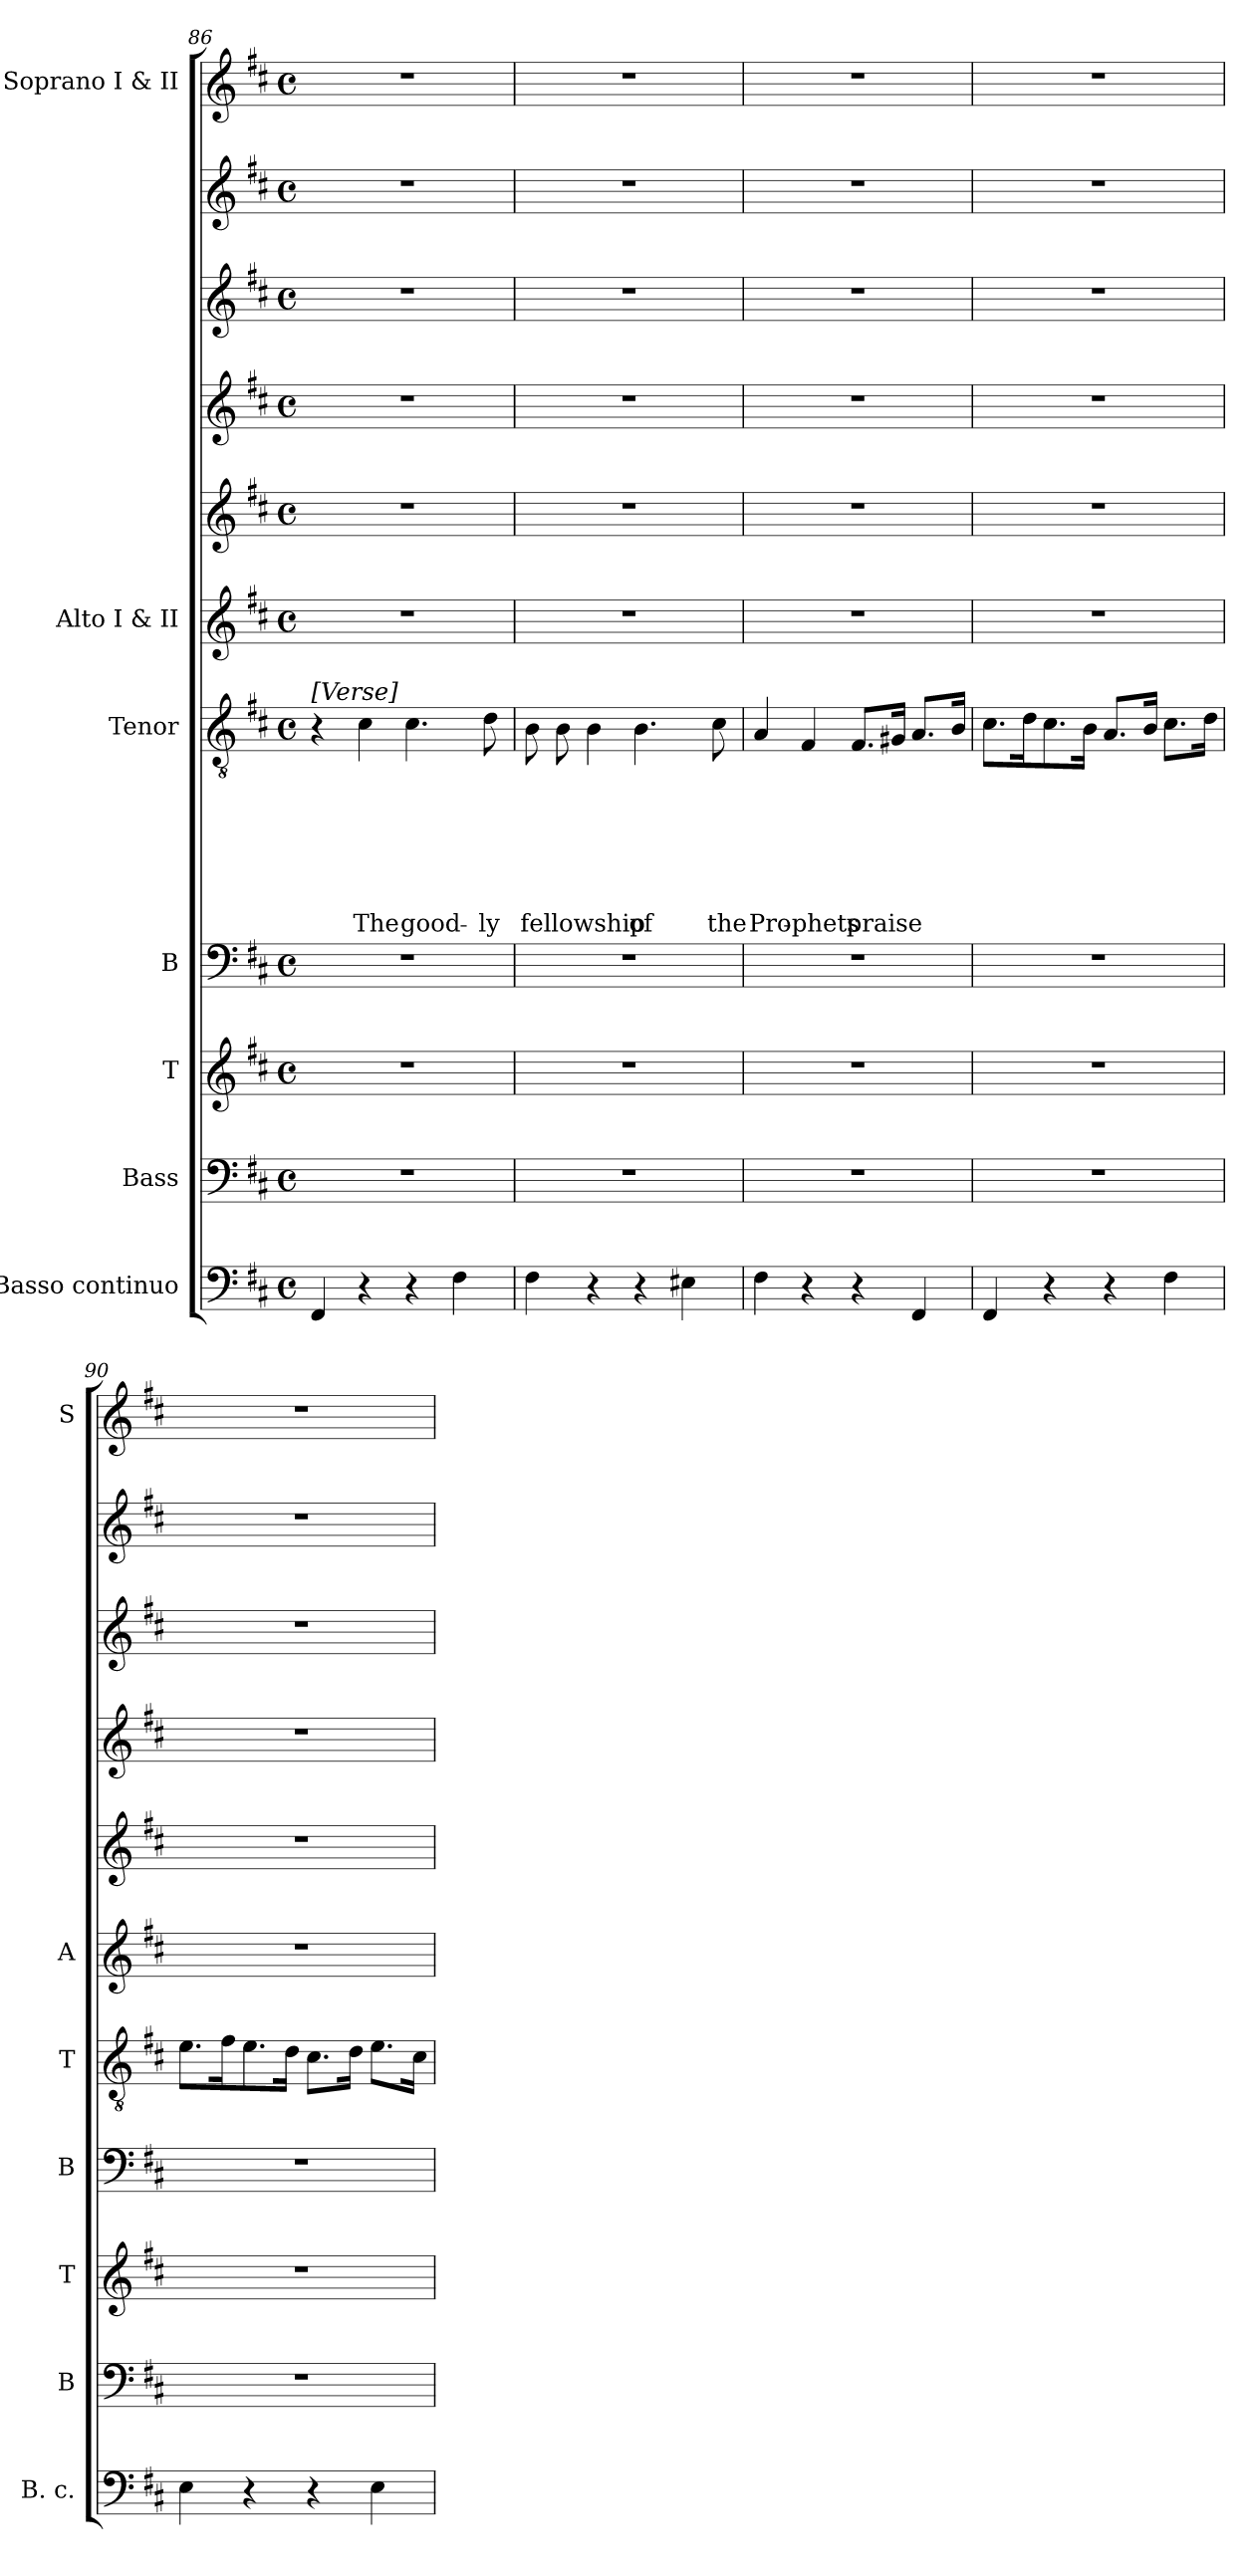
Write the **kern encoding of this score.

**kern	**kern	**kern	**kern	**kern	**text	**text	**text	**text	**text	**text	**text	**kern	**kern	**kern	**kern	**kern	**kern
*part11	*part10	*part9	*part8	*part7	*part7	*part7	*part7	*part7	*part7	*part7	*part7	*part6	*part5	*part4	*part3	*part2	*part1
*staff11	*staff10	*staff9	*staff8	*staff7	*staff7	*staff7	*staff7	*staff7	*staff7	*staff7	*staff7	*staff6	*staff5	*staff4	*staff3	*staff2	*staff1
*I"Basso continuo	*I"Bass	*I"T	*I"B	*I"Tenor	*	*	*	*	*	*	*	*I"Alto I & II	*	*	*	*	*I"Soprano I & II
*I'B. c.	*I'B	*I'T	*I'B	*I'T	*	*	*	*	*	*	*	*I'A	*	*	*	*	*I'S
*clefF4	*clefF4	*clefG2	*clefF4	*clefGv2	*	*	*	*	*	*	*	*clefG2	*clefG2	*clefG2	*clefG2	*clefG2	*clefG2
*ITrd7c12	*	*	*	*	*	*	*	*	*	*	*	*	*	*	*	*	*
*k[f#c#]	*k[f#c#]	*k[f#c#]	*k[f#c#]	*k[f#c#]	*	*	*	*	*	*	*	*k[f#c#]	*k[f#c#]	*k[f#c#]	*k[f#c#]	*k[f#c#]	*k[f#c#]
*D:	*D:	*D:	*D:	*D:	*	*	*	*	*	*	*	*D:	*D:	*D:	*D:	*D:	*D:
*M4/4	*M4/4	*M4/4	*M4/4	*M4/4	*	*	*	*	*	*	*	*M4/4	*M4/4	*M4/4	*M4/4	*M4/4	*M4/4
*met(c)	*met(c)	*met(c)	*met(c)	*met(c)	*	*	*	*	*	*	*	*met(c)	*met(c)	*met(c)	*met(c)	*met(c)	*met(c)
=86	=86	=86	=86	=86	=86	=86	=86	=86	=86	=86	=86	=86	=86	=86	=86	=86	=86
!	!	!	!	!LO:TX:a:t=[Verse]	!	!	!	!	!	!	!	!	!	!	!	!	!
4FFF#/	1r	1r	1r	4r	.	.	.	.	.	.	.	1r	1r	1r	1r	1r	1r
!	!	!	!	!	!	!	!	!	!	!	!LO:LY:b	!	!	!	!	!	!
4r	.	.	.	4c#\	.	.	.	.	.	.	The	.	.	.	.	.	.
!	!	!	!	!	!	!	!	!	!	!	!LO:LY:b	!	!	!	!	!	!
4r	.	.	.	4.c#\	.	.	.	.	.	.	good-	.	.	.	.	.	.
4FF#\	.	.	.	.	.	.	.	.	.	.	.	.	.	.	.	.	.
!	!	!	!	!	!	!	!	!	!	!	!LO:LY:b	!	!	!	!	!	!
.	.	.	.	8d\	.	.	.	.	.	.	-ly	.	.	.	.	.	.
=87	=87	=87	=87	=87	=87	=87	=87	=87	=87	=87	=87	=87	=87	=87	=87	=87	=87
!	!	!	!	!	!	!	!	!	!	!	!LO:LY:b	!	!	!	!	!	!
4FF#\	1r	1r	1r	8B\	.	.	.	.	.	.	fel	1r	1r	1r	1r	1r	1r
!	!	!	!	!	!	!	!	!	!	!	!LO:LY:b	!	!	!	!	!	!
.	.	.	.	8B\	.	.	.	.	.	.	lowship	.	.	.	.	.	.
4r	.	.	.	4B\	.	.	.	.	.	.	.	.	.	.	.	.	.
!	!	!	!	!	!	!	!	!	!	!	!LO:LY:b	!	!	!	!	!	!
4r	.	.	.	4.B\	.	.	.	.	.	.	of	.	.	.	.	.	.
4EE#X\	.	.	.	.	.	.	.	.	.	.	.	.	.	.	.	.	.
!	!	!	!	!	!	!	!	!	!	!	!LO:LY:b	!	!	!	!	!	!
.	.	.	.	8c#\	.	.	.	.	.	.	the	.	.	.	.	.	.
=88	=88	=88	=88	=88	=88	=88	=88	=88	=88	=88	=88	=88	=88	=88	=88	=88	=88
!	!	!	!	!	!	!	!	!	!	!	!LO:LY:b	!	!	!	!	!	!
4FF#\	1r	1r	1r	4A/	.	.	.	.	.	.	Pro-	1r	1r	1r	1r	1r	1r
!	!	!	!	!	!	!	!	!	!	!	!LO:LY:b	!	!	!	!	!	!
4r	.	.	.	4F#/	.	.	.	.	.	.	-phets	.	.	.	.	.	.
!	!	!	!	!	!	!	!	!	!	!	!LO:LY:b	!	!	!	!	!	!
4r	.	.	.	8.F#/L	.	.	.	.	.	.	praise	.	.	.	.	.	.
.	.	.	.	16G#X/Jk	.	.	.	.	.	.	.	.	.	.	.	.	.
4FFF#/	.	.	.	8.A/L	.	.	.	.	.	.	.	.	.	.	.	.	.
.	.	.	.	16B/Jk	.	.	.	.	.	.	.	.	.	.	.	.	.
!!LO:LB:g=z
=89	=89	=89	=89	=89	=89	=89	=89	=89	=89	=89	=89	=89	=89	=89	=89	=89	=89
4FFF#/	1r	1r	1r	8.c#\L	.	.	.	.	.	.	.	1r	1r	1r	1r	1r	1r
.	.	.	.	16d\k	.	.	.	.	.	.	.	.	.	.	.	.	.
4r	.	.	.	8.c#\	.	.	.	.	.	.	.	.	.	.	.	.	.
.	.	.	.	16B\Jk	.	.	.	.	.	.	.	.	.	.	.	.	.
4r	.	.	.	8.A/L	.	.	.	.	.	.	.	.	.	.	.	.	.
.	.	.	.	16B/Jk	.	.	.	.	.	.	.	.	.	.	.	.	.
4FF#\	.	.	.	8.c#\L	.	.	.	.	.	.	.	.	.	.	.	.	.
.	.	.	.	16d\Jk	.	.	.	.	.	.	.	.	.	.	.	.	.
=90	=90	=90	=90	=90	=90	=90	=90	=90	=90	=90	=90	=90	=90	=90	=90	=90	=90
4EE\	1r	1r	1r	8.e\L	.	.	.	.	.	.	.	1r	1r	1r	1r	1r	1r
.	.	.	.	16f#\k	.	.	.	.	.	.	.	.	.	.	.	.	.
4r	.	.	.	8.e\	.	.	.	.	.	.	.	.	.	.	.	.	.
.	.	.	.	16d\Jk	.	.	.	.	.	.	.	.	.	.	.	.	.
4r	.	.	.	8.c#\L	.	.	.	.	.	.	.	.	.	.	.	.	.
.	.	.	.	16d\Jk	.	.	.	.	.	.	.	.	.	.	.	.	.
4EE\	.	.	.	8.e\L	.	.	.	.	.	.	.	.	.	.	.	.	.
.	.	.	.	16c#\Jk	.	.	.	.	.	.	.	.	.	.	.	.	.
=	=	=	=	=	=	=	=	=	=	=	=	=	=	=	=	=	=
*-	*-	*-	*-	*-	*-	*-	*-	*-	*-	*-	*-	*-	*-	*-	*-	*-	*-
